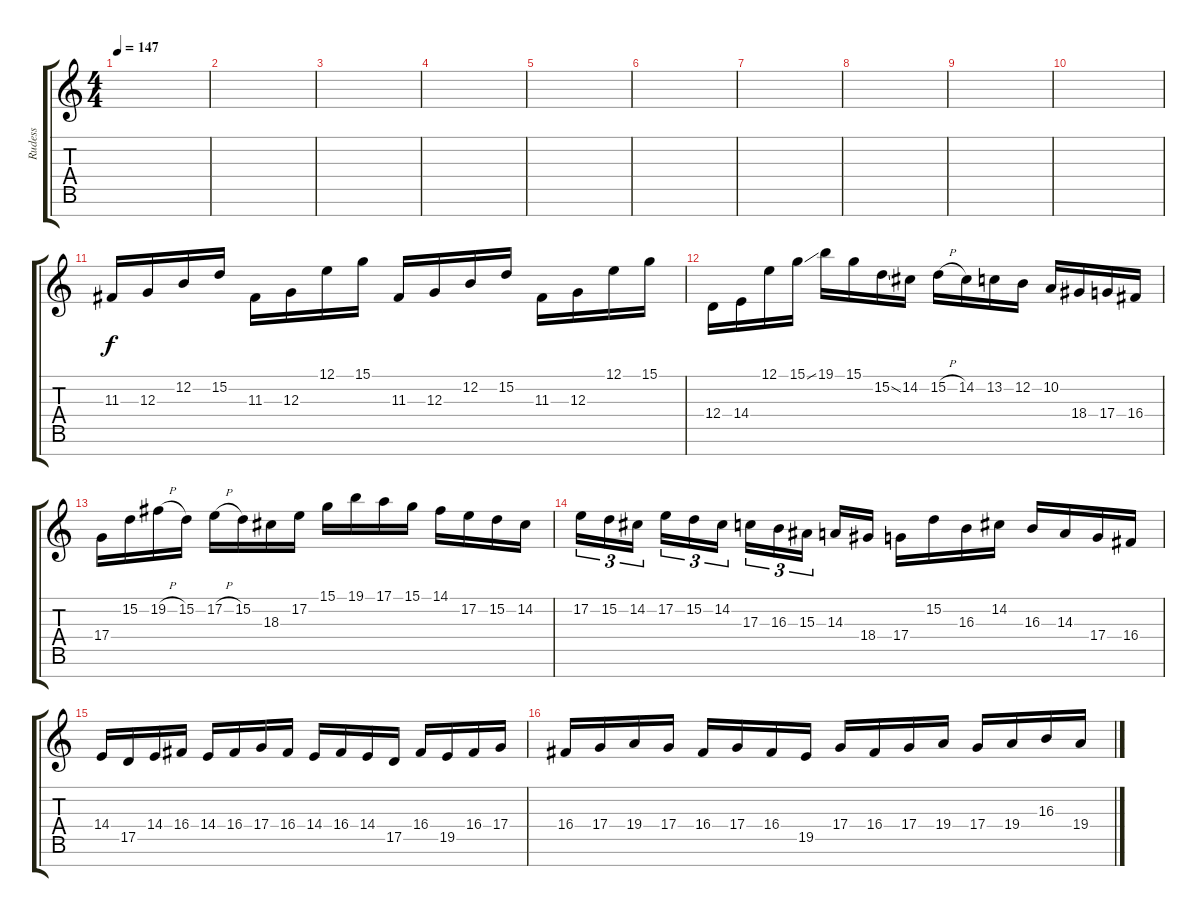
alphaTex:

\track ("Rudess" "Rudess") {instrument brightacousticpiano}
\staff {score tabs}
\tuning (E4 B3 G3 D3 A2 E2 B1) {hide}
\ts (4 4)
\tempo 147
\clef g2
\ks c
|
|
|
|
|
|
|
|
|
|
11.3.16{instrument electricgrandpiano} 12.3.16 12.2.16 15.2.16 11.3.16 12.3.16 12.1.16 15.1.16 11.3.16 12.3.16 12.2.16 15.2.16 11.3.16 12.3.16 12.1.16 15.1.16 |
12.4.16 14.4.16 12.1.16 15.1{ss}.16 19.1.16 15.1.16 15.2{ss}.16 14.2.16 15.2{h}.16 14.2.16 13.2.16 12.2.16 10.2.16 18.4.16 17.4.16 16.4.16 |
17.4.16 15.2.16 19.2{h}.16 15.2.16 17.2{h}.16 15.2.16 18.3.16 17.2.16 15.1.16 19.1.16 17.1.16 15.1.16 14.1.16 17.2.16 15.2.16 14.2.16 |
17.2.16{tu (3 2)} 15.2.16{tu (3 2)} 14.2.16{tu (3 2)} 17.2.16{tu (3 2)} 15.2.16{tu (3 2)} 14.2.16{tu (3 2)} 17.3.16{tu (3 2)} 16.3.16{tu (3 2)} 15.3.16{tu (3 2)} 14.3.16 18.4.16 17.4.16 15.2.16 16.3.16 14.2.16 16.3.16 14.3.16 17.4.16 16.4.16 |
14.4.16 17.5.16 14.4.16 16.4.16 14.4.16 16.4.16 17.4.16 16.4.16 14.4.16 16.4.16 14.4.16 17.5.16 16.4.16 19.5.16 16.4.16 17.4.16 |
16.4.16 17.4.16 19.4.16 17.4.16 16.4.16 17.4.16 16.4.16 19.5.16 17.4.16 16.4.16 17.4.16 19.4.16 17.4.16 19.4.16 16.3.16 19.4.16
